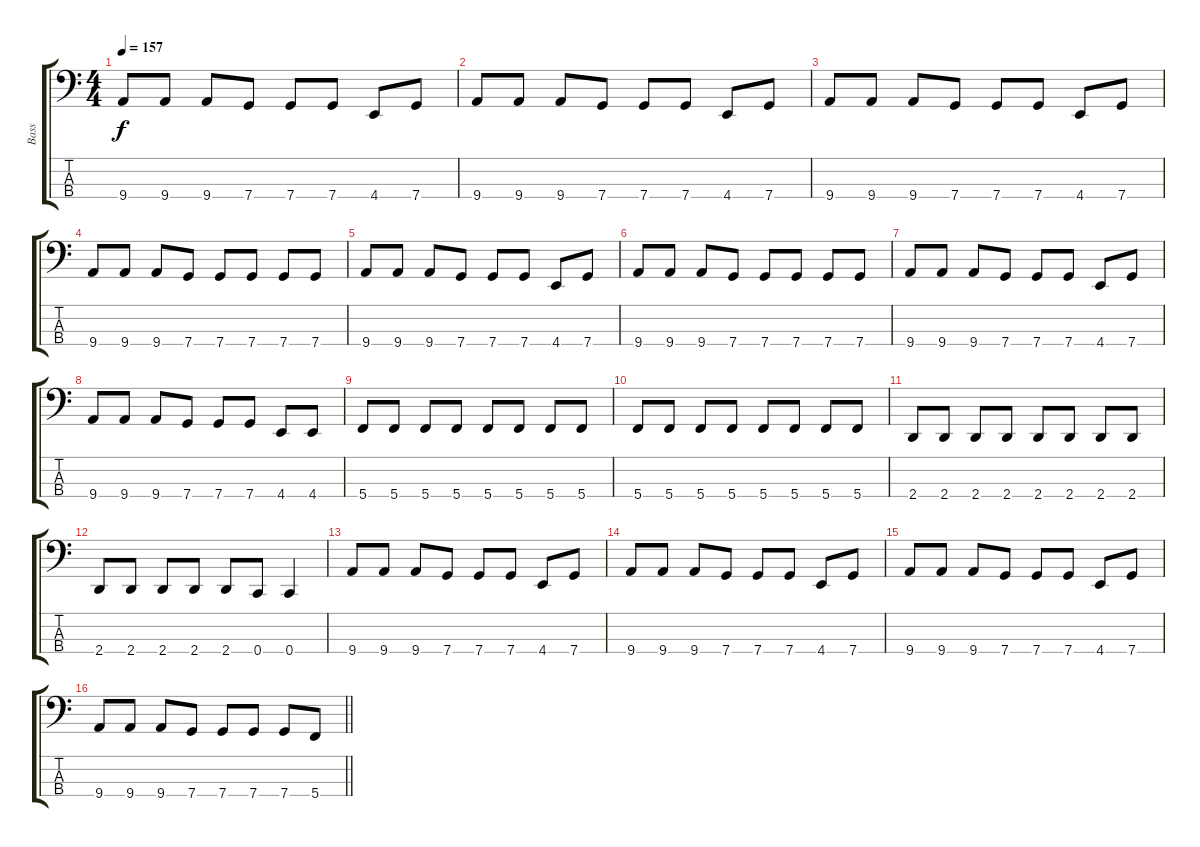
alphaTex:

\track ("Bass" "Bass") {instrument electricbassfinger}
\staff {score tabs}
\tuning (G2 C2 G1 C1) {hide}
\ts (4 4)
\tempo 157
\clef f4
\ks c
9.4.8{dy f} 9.4.8 9.4.8 7.4.8 7.4.8 7.4.8 4.4.8 7.4.8 |
9.4.8 9.4.8 9.4.8 7.4.8 7.4.8 7.4.8 4.4.8 7.4.8 |
9.4.8 9.4.8 9.4.8 7.4.8 7.4.8 7.4.8 4.4.8 7.4.8 |
9.4.8 9.4.8 9.4.8 7.4.8 7.4.8 7.4.8 7.4.8 7.4.8 |
9.4.8 9.4.8 9.4.8 7.4.8 7.4.8 7.4.8 4.4.8 7.4.8 |
9.4.8 9.4.8 9.4.8 7.4.8 7.4.8 7.4.8 7.4.8 7.4.8 |
9.4.8 9.4.8 9.4.8 7.4.8 7.4.8 7.4.8 4.4.8 7.4.8 |
9.4.8 9.4.8 9.4.8 7.4.8 7.4.8 7.4.8 4.4.8 4.4.8 |
5.4.8 5.4.8 5.4.8 5.4.8 5.4.8 5.4.8 5.4.8 5.4.8 |
5.4.8 5.4.8 5.4.8 5.4.8 5.4.8 5.4.8 5.4.8 5.4.8 |
2.4.8 2.4.8 2.4.8 2.4.8 2.4.8 2.4.8 2.4.8 2.4.8 |
2.4.8 2.4.8 2.4.8 2.4.8 2.4.8 0.4.8 0.4.4 |
9.4.8 9.4.8 9.4.8 7.4.8 7.4.8 7.4.8 4.4.8 7.4.8 |
9.4.8 9.4.8 9.4.8 7.4.8 7.4.8 7.4.8 4.4.8 7.4.8 |
9.4.8 9.4.8 9.4.8 7.4.8 7.4.8 7.4.8 4.4.8 7.4.8 |
\barLineRight lightlight
9.4.8 9.4.8 9.4.8 7.4.8 7.4.8 7.4.8 7.4.8 5.4.8
